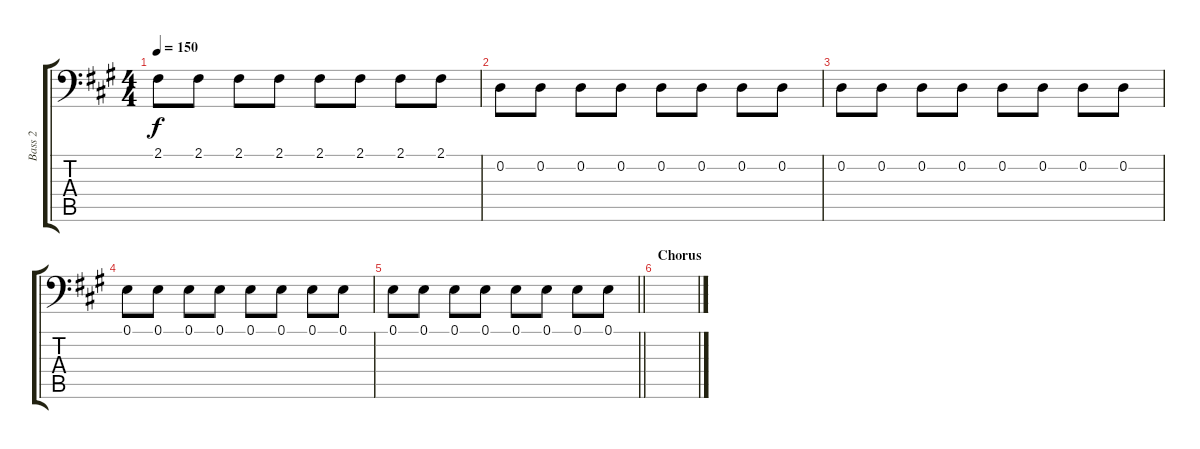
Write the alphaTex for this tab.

\track ("Bass 2" "Bass 2") {instrument electricbasspick}
\staff {score tabs}
\tuning (E2 D2 C2 B1 A1 G1) {hide}
\ts (4 4)
\tempo 150
\clef f4
\ks a
2.1.8{dy f} 2.1.8 2.1.8 2.1.8 2.1.8 2.1.8 2.1.8 2.1.8 |
0.2.8 0.2.8 0.2.8 0.2.8 0.2.8 0.2.8 0.2.8 0.2.8 |
0.2.8 0.2.8 0.2.8 0.2.8 0.2.8 0.2.8 0.2.8 0.2.8 |
0.1.8 0.1.8 0.1.8 0.1.8 0.1.8 0.1.8 0.1.8 0.1.8 |
\barLineRight lightlight
0.1.8 0.1.8 0.1.8 0.1.8 0.1.8 0.1.8 0.1.8 0.1.8 |
\section ("" "Chorus")
